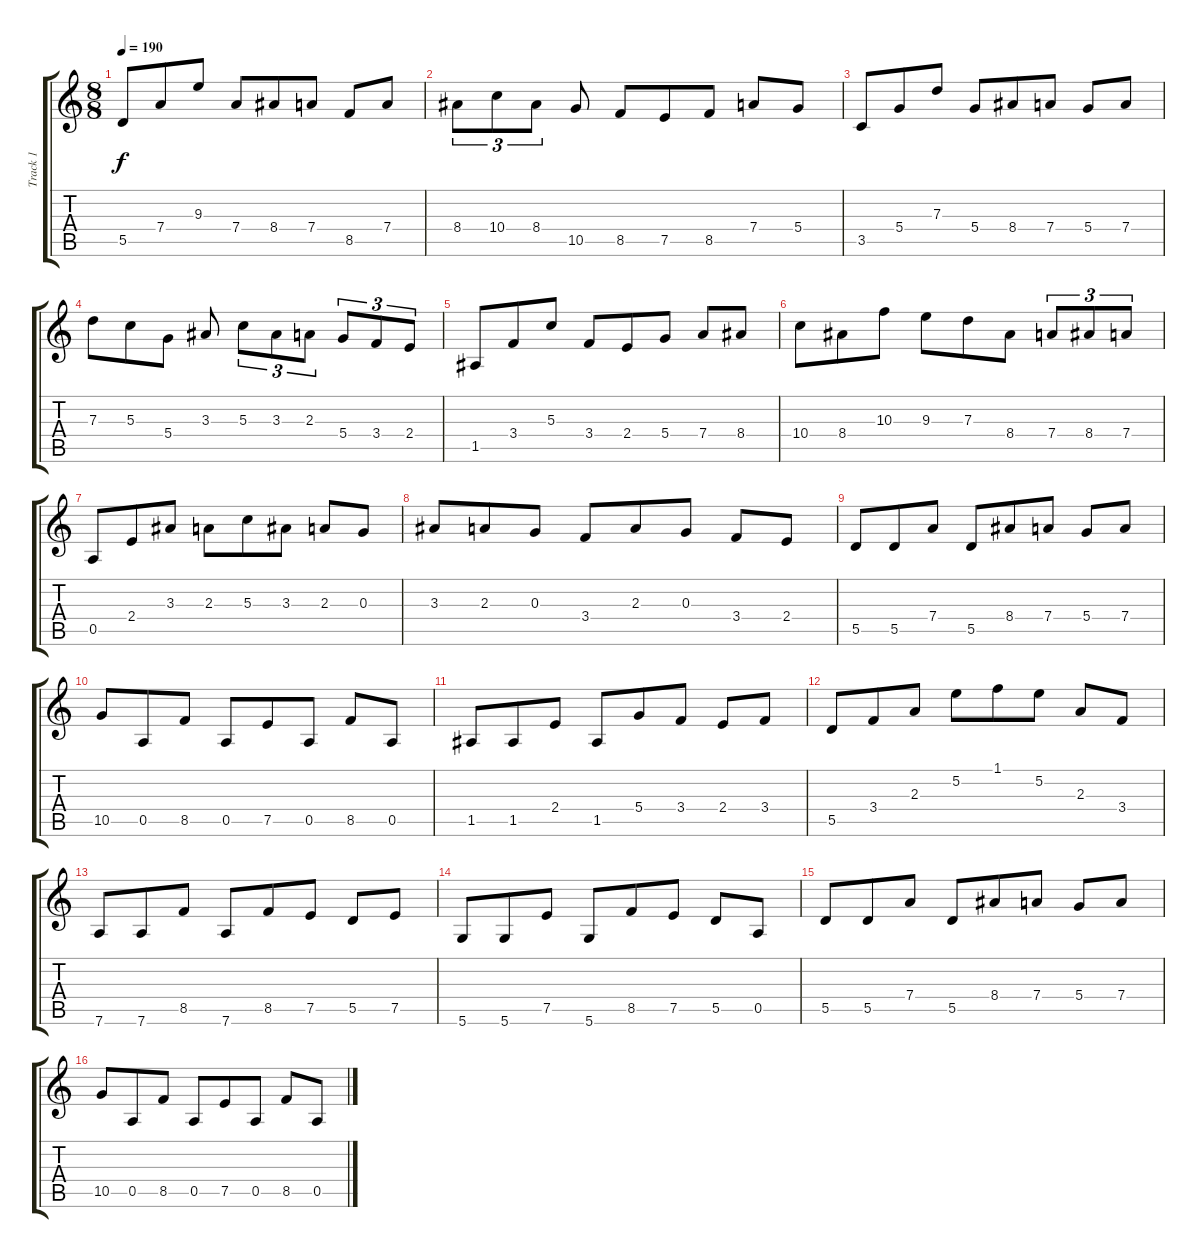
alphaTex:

\track ("Track 1" "Track 1") {instrument distortionguitar}
\staff {score tabs}
\tuning (E4 B3 G3 D3 A2 D2) {hide}
\ts (8 8)
\tempo 190
\clef g2
\ks c
5.5.8{dy f} 7.4.8 9.3.8 7.4.8 8.4.8 7.4.8 8.5.8 7.4.8 |
8.4.8{tu (3 2)} 10.4.8{tu (3 2)} 8.4.8{tu (3 2)} 10.5.8 8.5.8 7.5.8 8.5.8 7.4.8 5.4.8 |
3.5.8 5.4.8 7.3.8 5.4.8 8.4.8 7.4.8 5.4.8 7.4.8 |
7.3.8 5.3.8 5.4.8 3.3.8 5.3.8{tu (3 2)} 3.3.8{tu (3 2)} 2.3.8{tu (3 2)} 5.4.8{tu (3 2)} 3.4.8{tu (3 2)} 2.4.8{tu (3 2)} |
1.5.8 3.4.8 5.3.8 3.4.8 2.4.8 5.4.8 7.4.8 8.4.8 |
10.4.8 8.4.8 10.3.8 9.3.8 7.3.8 8.4.8 7.4.8{tu (3 2)} 8.4.8{tu (3 2)} 7.4.8{tu (3 2)} |
0.5.8 2.4.8 3.3.8 2.3.8 5.3.8 3.3.8 2.3.8 0.3.8 |
3.3.8 2.3.8 0.3.8 3.4.8 2.3.8 0.3.8 3.4.8 2.4.8 |
5.5.8 5.5.8 7.4.8 5.5.8 8.4.8 7.4.8 5.4.8 7.4.8 |
10.5.8 0.5.8 8.5.8 0.5.8 7.5.8 0.5.8 8.5.8 0.5.8 |
1.5.8 1.5.8 2.4.8 1.5.8 5.4.8 3.4.8 2.4.8 3.4.8 |
5.5.8 3.4.8 2.3.8 5.2.8 1.1.8 5.2.8 2.3.8 3.4.8 |
7.6.8 7.6.8 8.5.8 7.6.8 8.5.8 7.5.8 5.5.8 7.5.8 |
5.6.8 5.6.8 7.5.8 5.6.8 8.5.8 7.5.8 5.5.8 0.5.8 |
5.5.8 5.5.8 7.4.8 5.5.8 8.4.8 7.4.8 5.4.8 7.4.8 |
10.5.8 0.5.8 8.5.8 0.5.8 7.5.8 0.5.8 8.5.8 0.5.8
